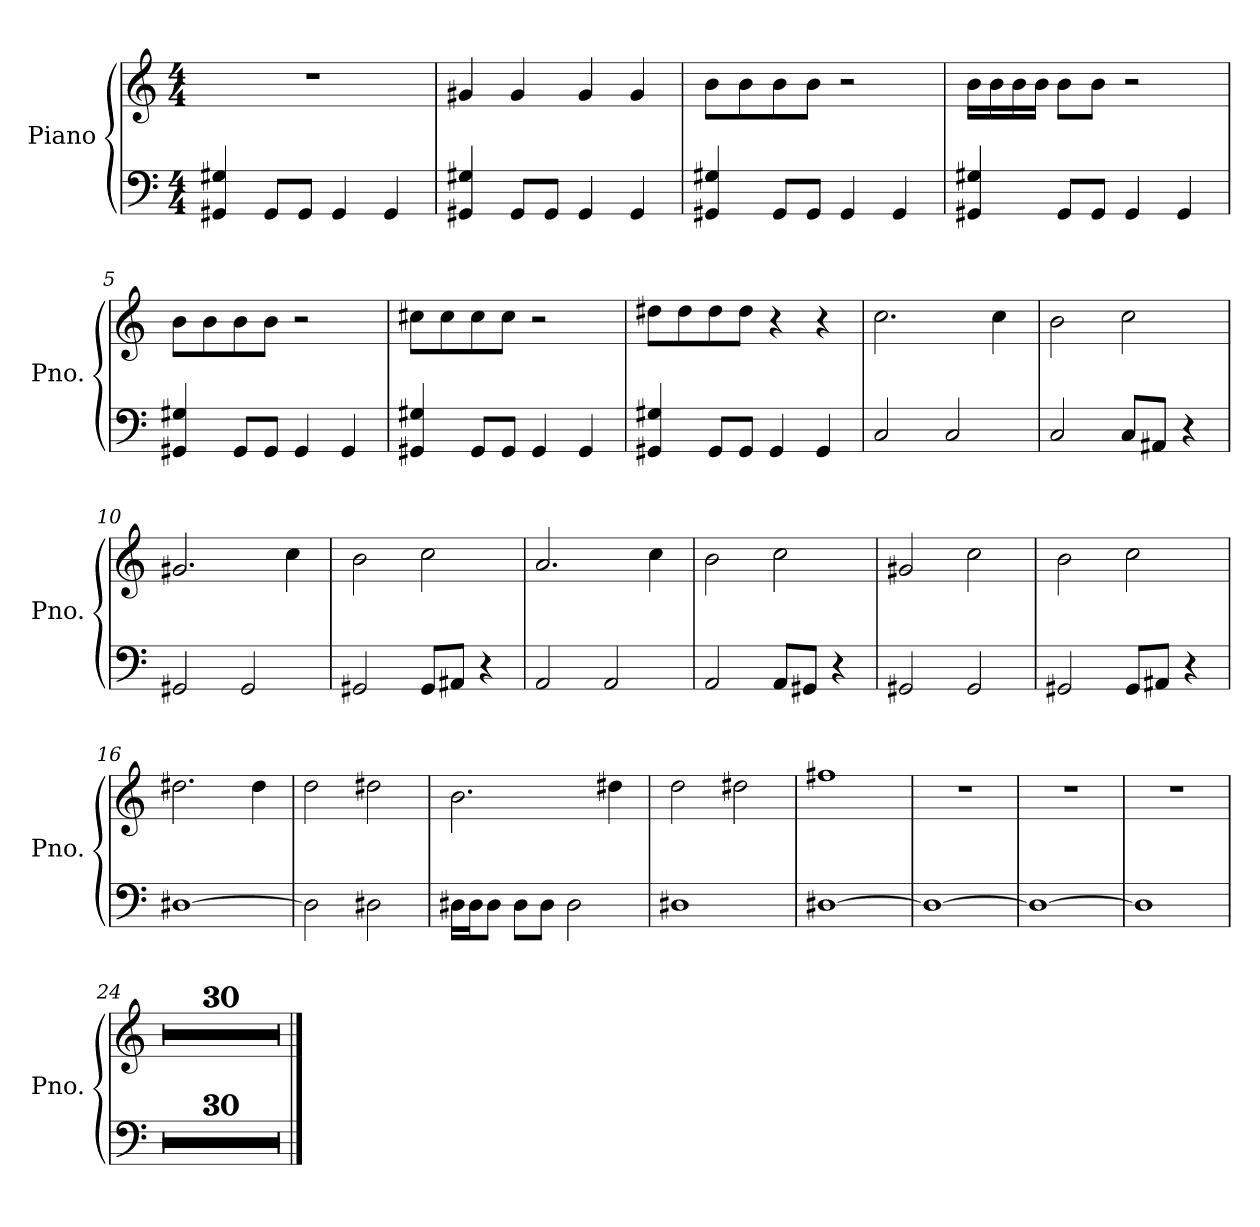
**kern	**kern
*part1	*part1
*staff2	*staff1
*I"Piano	*
*I'Pno.	*
*clefF4	*clefG2
*k[]	*k[]
*M4/4	*M4/4
=1	=1
4GG#X/ 4G#X/	1r
8GG#/L	.
8GG#/J	.
4GG#/	.
4GG#/	.
=2	=2
4GG#X/ 4G#X/	4g#X/
8GG#/L	4g#/
8GG#/J	.
4GG#/	4g#/
4GG#/	4g#/
=3	=3
4GG#X/ 4G#X/	8b\L
.	8b\
8GG#/L	8b\
8GG#/J	8b\J
4GG#/	2r
4GG#/	.
=4	=4
4GG#X/ 4G#X/	16b\LL
.	16b\
.	16b\
.	16b\JJ
8GG#/L	8b\L
8GG#/J	8b\J
4GG#/	2r
4GG#/	.
=5	=5
4GG#X/ 4G#X/	8b\L
.	8b\
8GG#/L	8b\
8GG#/J	8b\J
4GG#/	2r
4GG#/	.
=6	=6
4GG#X/ 4G#X/	8cc#X\L
.	8cc#\
8GG#/L	8cc#\
8GG#/J	8cc#\J
4GG#/	2r
4GG#/	.
!!LO:LB:g=z
=7	=7
4GG#X/ 4G#X/	8dd#X\L
.	8dd#\
8GG#/L	8dd#\
8GG#/J	8dd#\J
4GG#/	4r
4GG#/	4r
=8	=8
2C/	2.cc\
2C/	.
.	4cc\
=9	=9
2C/	2b\
8C/L	2cc\
8AA#X/J	.
4r	.
=10	=10
2GG#X/	2.g#X/
2GG#/	.
.	4cc\
=11	=11
2GG#X/	2b\
8GG#/L	2cc\
8AA#X/J	.
4r	.
=12	=12
2AA/	2.a/
2AA/	.
.	4cc\
=13	=13
2AA/	2b\
8AA/L	2cc\
8GG#X/J	.
4r	.
=14	=14
2GG#X/	2g#X/
2GG#/	2cc\
=15	=15
2GG#X/	2b\
8GG#/L	2cc\
8AA#X/J	.
4r	.
!!LO:LB:g=z
=16	=16
[1D#X	2.dd#X\
.	4dd#\
=17	=17
2D#\]	2dd\
2D#X\	2dd#X\
=18	=18
16D#X\LL	2.b\
16D#\J	.
8D#\J	.
8D#\L	.
8D#\J	.
2D#\	.
.	4dd#X\
=19	=19
1D#X	2dd\
.	2dd#X\
=20	=20
[1D#X	1ff#X
=21	=21
1D#_	1r
=22	=22
1D#_	1r
=23	=23
1D#]	1r
=24	=24
1r	1r
=25	=25
1r	1r
=26	=26
1r	1r
=27	=27
1r	1r
=28	=28
1r	1r
=29	=29
1r	1r
!!LO:LB:g=z
=30	=30
1r	1r
=31	=31
1r	1r
=32	=32
1r	1r
=33	=33
1r	1r
=34	=34
1r	1r
=35	=35
1r	1r
=36	=36
1r	1r
=37	=37
1r	1r
=38	=38
1r	1r
=39	=39
1r	1r
=40	=40
1r	1r
=41	=41
1r	1r
=42	=42
1r	1r
=43	=43
1r	1r
=44	=44
1r	1r
=45	=45
1r	1r
=46	=46
1r	1r
=47	=47
1r	1r
!!LO:LB:g=z
=48	=48
1r	1r
=49	=49
1r	1r
=50	=50
1r	1r
=51	=51
1r	1r
=52	=52
1r	1r
=53	=53
1r	1r
==	==
*-	*-
